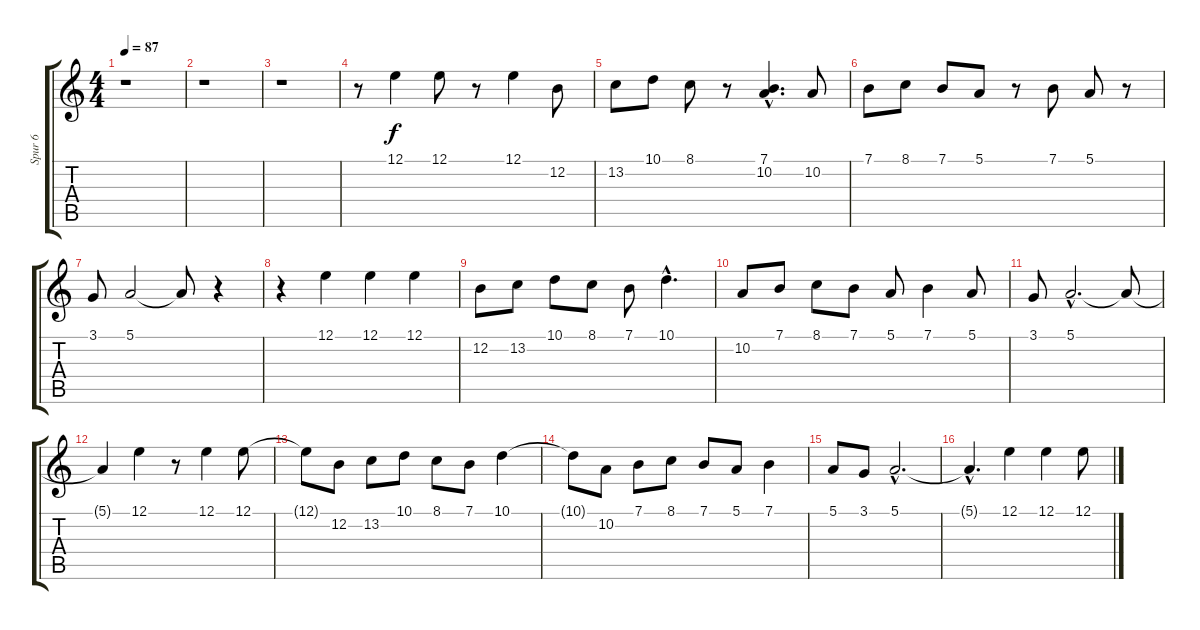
\track ("Spur 6" "Spur 6") {instrument fx8scifi}
\staff {score tabs}
\tuning (E4 B3 G3 D3 A2 E2) {hide}
\ts (4 4)
\tempo 87
\clef g2
\ks c
r.1{dy f} |
r.1 |
r.1 |
r.8 12.1.4{volume 15 balance 8} 12.1.8 r.8 12.1.4 12.2.8 |
13.2.8 10.1.8 8.1.8 r.8 (7.1 10.2{hac}).4{d} 10.2.8 |
7.1.8 8.1.8 7.1.8 5.1.8 r.8 7.1.8 5.1.8 r.8 |
3.1.8 5.1.2 5.1{t}.8 r.4 |
r.4 12.1.4 12.1.4 12.1.4 |
12.2.8 13.2.8 10.1.8 8.1.8 7.1.8 10.1{hac}.4{d} |
10.2.8 7.1.8 8.1.8 7.1.8 5.1.8 7.1.4 5.1.8 |
3.1.8 5.1{hac}.2{d} 5.1{t}.8 |
5.1{t}.4 12.1.4 r.8 12.1.4 12.1.8 |
12.1{t}.8 12.2.8 13.2.8 10.1.8 8.1.8 7.1.8 10.1.4 |
10.1{t}.8 10.2.8 7.1.8 8.1.8 7.1.8 5.1.8 7.1.4 |
5.1.8 3.1.8 5.1{hac}.2{d} |
5.1{hac t}.4{d} 12.1.4 12.1.4 12.1.8
